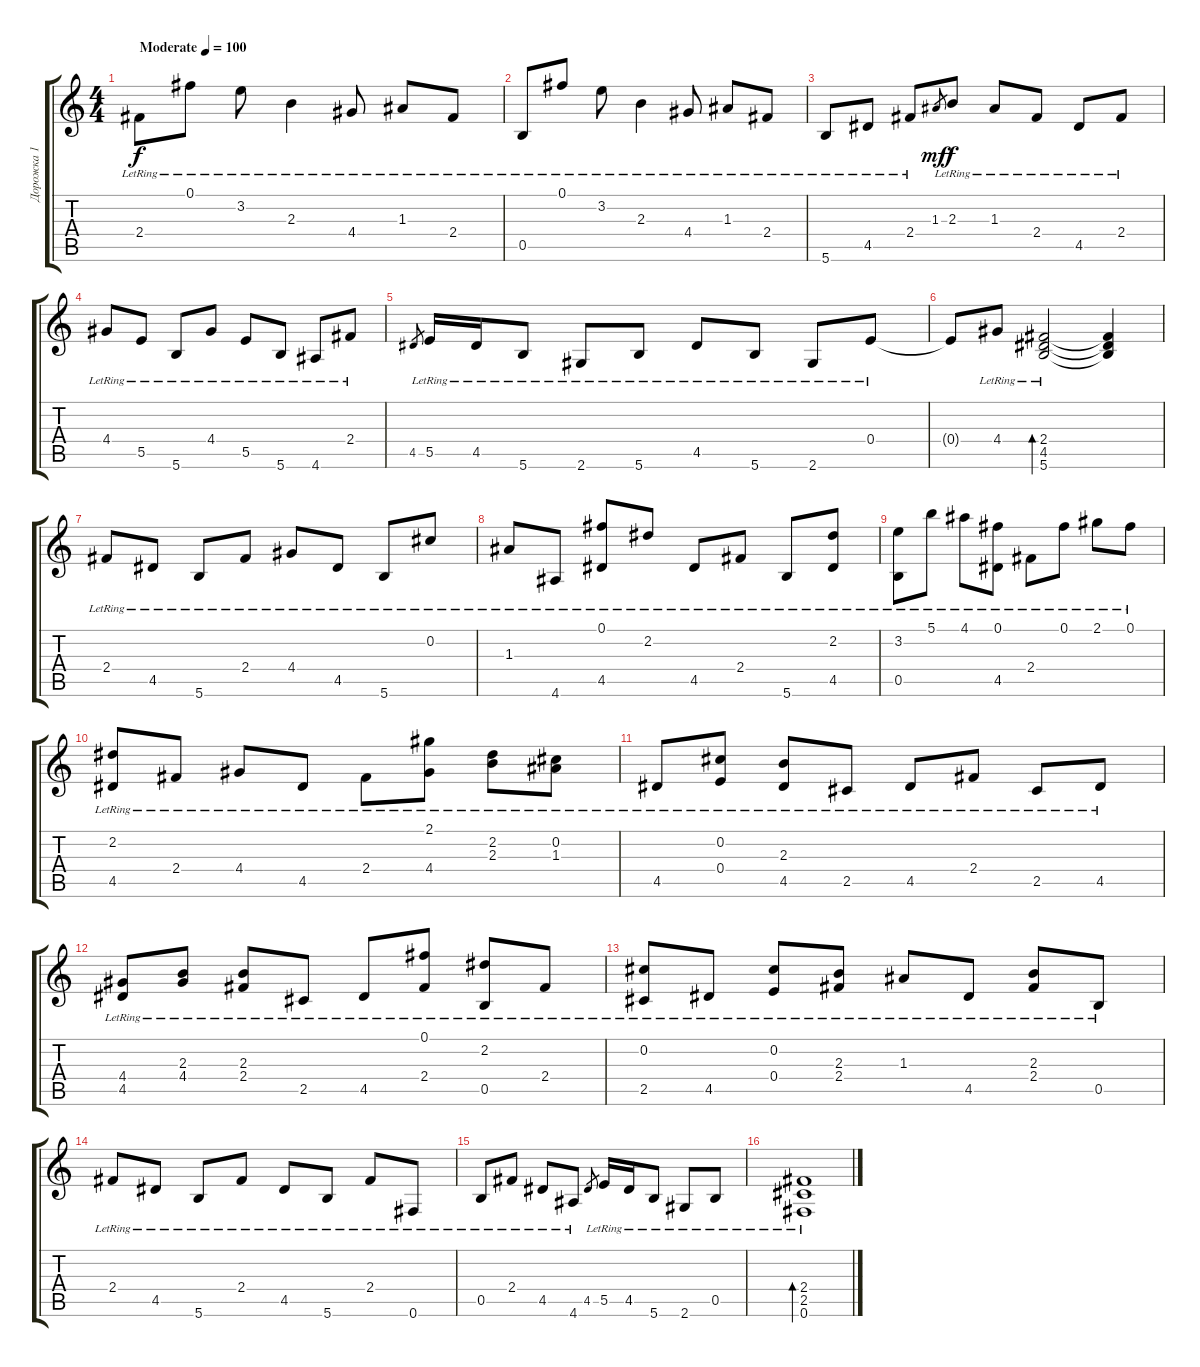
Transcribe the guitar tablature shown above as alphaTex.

\track ("Дорожка 1" "Дорожка 1") {instrument acousticguitarnylon}
\staff {score tabs}
\tuning (Gb4 Db4 A3 E3 B2 Gb2) {hide}
\ts (4 4)
\tempo (100 "Moderate")
\clef g2
\ks c
2.4{lr}.8{dy f instrument acousticguitarnylon} 0.1{lr}.8 3.2{lr}.8 2.3{lr}.4 4.4{lr}.8 1.3{lr}.8 2.4{lr}.8 |
0.5{lr}.8 0.1{lr}.8 3.2{lr}.8 2.3{lr}.4 4.4{lr}.8 1.3{lr}.8 2.4{lr}.8 |
5.6{lr}.8 4.5{lr}.8 2.4{lr}.8 1.3.8{gr dy mf} 2.3{lr}.8{dy f} 1.3{lr}.8 2.4{lr}.8 4.5{lr}.8 2.4{lr}.8 |
4.4{lr}.8 5.5{lr}.8 5.6{lr}.8 4.4{lr}.8 5.5{lr}.8 5.6{lr}.8 4.6{lr}.8 2.4{lr}.8 |
4.5.8{gr} 5.5{lr}.16 4.5{lr}.16 5.6{lr}.8 2.6{lr}.8 5.6{lr}.8 4.5{lr}.8 5.6{lr}.8 2.6{lr}.8 0.4{lr}.8 |
0.4{t}.8 4.4{lr}.8 (2.4{lr} 4.5{lr} 5.6{lr}).2{bd 120} (2.4{t} 4.5{t} 5.6{t}).4 |
2.4{lr}.8 4.5{lr}.8 5.6{lr}.8 2.4{lr}.8 4.4{lr}.8 4.5{lr}.8 5.6{lr}.8 0.2{lr}.8 |
1.3{lr}.8 4.6{lr}.8 (0.1{lr} 4.5{lr}).8 2.2{lr}.8 4.5{lr}.8 2.4{lr}.8 5.6{lr}.8 (2.2{lr} 4.5{lr}).8 |
(3.2{lr} 0.5{lr}).8 5.1{lr}.8 4.1{lr}.8 (0.1{lr} 4.5{lr}).8 2.4{lr}.8 0.1{lr}.8 2.1{lr}.8 0.1{lr}.8 |
(2.2{lr} 4.5{lr}).8 2.4{lr}.8 4.4{lr}.8 4.5{lr}.8 2.4{lr}.8 (2.1{lr} 4.4{lr}).8 (2.2{lr} 2.3{lr}).8 (0.2{lr} 1.3{lr}).8 |
4.5{lr}.8 (0.2{lr} 0.4{lr}).8 (2.3{lr} 4.5{lr}).8 2.5{lr}.8 4.5{lr}.8 2.4{lr}.8 2.5{lr}.8 4.5{lr}.8 |
(4.4{lr} 4.5{lr}).8 (2.3{lr} 4.4{lr}).8 (2.3{lr} 2.4{lr}).8 2.5{lr}.8 4.5{lr}.8 (0.1{lr} 2.4{lr}).8 (2.2{lr} 0.5{lr}).8 2.4{lr}.8 |
(0.2{lr} 2.5{lr}).8 4.5{lr}.8 (0.2{lr} 0.4{lr}).8 (2.3{lr} 2.4{lr}).8 1.3{lr}.8 4.5{lr}.8 (2.3{lr} 2.4{lr}).8 0.5{lr}.8 |
2.4{lr}.8 4.5{lr}.8 5.6{lr}.8 2.4{lr}.8 4.5{lr}.8 5.6{lr}.8 2.4{lr}.8 0.6{lr}.8 |
0.5{lr}.8 2.4{lr}.8 4.5{lr}.8 4.6{lr}.8 4.5.8{gr} 5.5{lr}.16 4.5{lr}.16 5.6{lr}.8 2.6{lr}.8 0.5{lr}.8 |
(2.4 2.5{lr} 0.6{lr}).1{bd 120}
